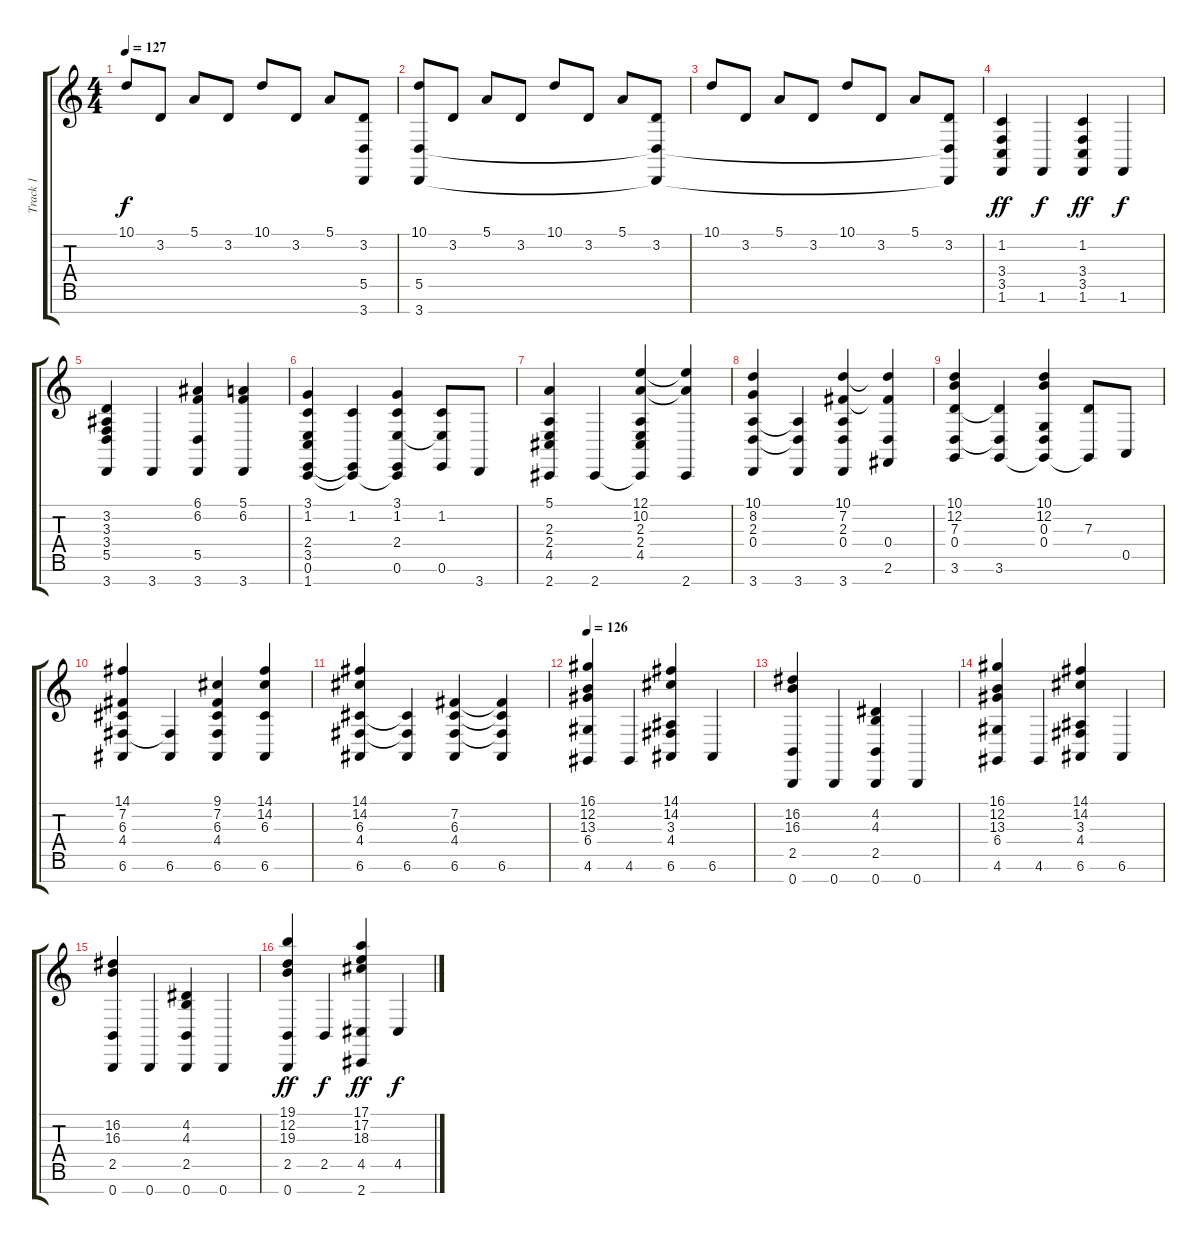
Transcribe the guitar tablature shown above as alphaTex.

\track ("Track 1" "Track 1") {instrument brightacousticpiano}
\staff {score tabs}
\tuning (E4 B3 G3 D3 A2 E2 B1) {hide}
\ts (4 4)
\tempo 127
\clef g2
\ks c
10.1.8{dy f} 3.2.8 5.1.8 3.2.8 10.1.8 3.2.8 5.1.8 (3.2 5.5{t} 3.7{t}).8 |
(10.1 5.5 3.7).8 3.2.8 5.1.8 3.2.8 10.1.8 3.2.8 5.1.8 (3.2 5.5{t} 3.7{t}).8 |
10.1.8 3.2.8 5.1.8 3.2.8 10.1.8 3.2.8 5.1.8 (3.2 5.5{t} 3.7{t}).8 |
(1.2 3.4 3.5 1.6).4{dy ff} 1.6.4{dy f} (1.2 3.4 3.5 1.6).4{dy ff} 1.6.4{dy f} |
(3.2 3.3 3.4 5.5 3.7).4 3.7.4 (6.1 6.2 5.5 3.7).4 (5.1 6.2 3.7).4 |
(3.1 1.2 2.4 3.5 0.6 1.7).4 (1.2 0.6{t} 1.7{t}).4 (3.1 1.2 2.4 0.6 1.7{t}).4 (1.2 2.4{t} 0.6).8 3.7.8 |
(5.1 2.3 2.4 4.5 2.7).4 2.7.4 (12.1 10.2 2.3 2.4 4.5 2.7{t}).4 (12.1{t} 10.2{t} 2.7).4 |
(10.1 8.2 2.3 0.4 3.7).4 (2.3{t} 0.4{t} 3.7).4 (10.1 7.2 2.3 0.4 3.7).4 (10.1{t} 7.2{t} 0.4 2.6).4 |
(10.1 12.2 7.3 0.4 3.6).4 (7.3{t} 0.4{t} 3.6).4 (10.1 12.2 0.3 0.4 3.6{t}).4 (7.3 3.6{t}).8 0.5.8 |
(14.1 7.2 6.3 4.4 6.6).4 (4.4{t} 6.6).4 (9.1 7.2 6.3 4.4 6.6).4 (14.1 14.2 6.3 6.6).4 |
(14.1 14.2 6.3 4.4 6.6).4 (6.3{t} 4.4{t} 6.6).4 (7.2 6.3 4.4 6.6).4 (7.2{t} 6.3{t} 4.4{t} 6.6).4 |
\tempo 126
(16.1 12.2 13.3 6.4 4.6).4 4.6.4 (14.1 14.2 3.3 4.4 6.6).4 6.6.4 |
(16.2 16.3 2.5 0.7).4 0.7.4 (4.2 4.3 2.5 0.7).4 0.7.4 |
(16.1 12.2 13.3 6.4 4.6).4 4.6.4 (14.1 14.2 3.3 4.4 6.6).4 6.6.4 |
(16.2 16.3 2.5 0.7).4 0.7.4 (4.2 4.3 2.5 0.7).4 0.7.4 |
(19.1 12.2 19.3 2.5 0.7).4{dy ff} 2.5.4{dy f} (17.1 17.2 18.3 4.5 2.7).4{dy ff} 4.5.4{dy f}
